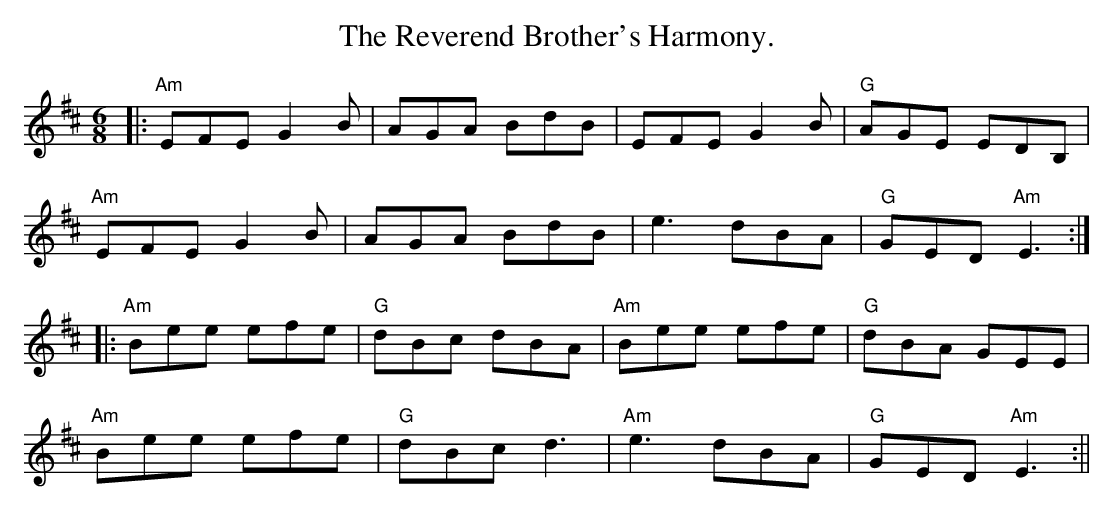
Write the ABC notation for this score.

X:1
T: The Reverend Brother's Harmony.
M: 6/8
L: 1/8
K:EDOR %Transposed from ADOR
|:"Am"EFE G2B|AGA BdB|EFE G2B|"G"AGE EDB,|
"Am"EFE G2B|AGA BdB|e3 dBA|"G"GED "Am"E3:|
|:"Am"Bee efe|"G"dBc dBA|"Am"Bee efe|"G"dBA GEE|
"Am"Bee efe|"G"dBc d3|"Am"e3 dBA|"G"GED "Am"E3:||
